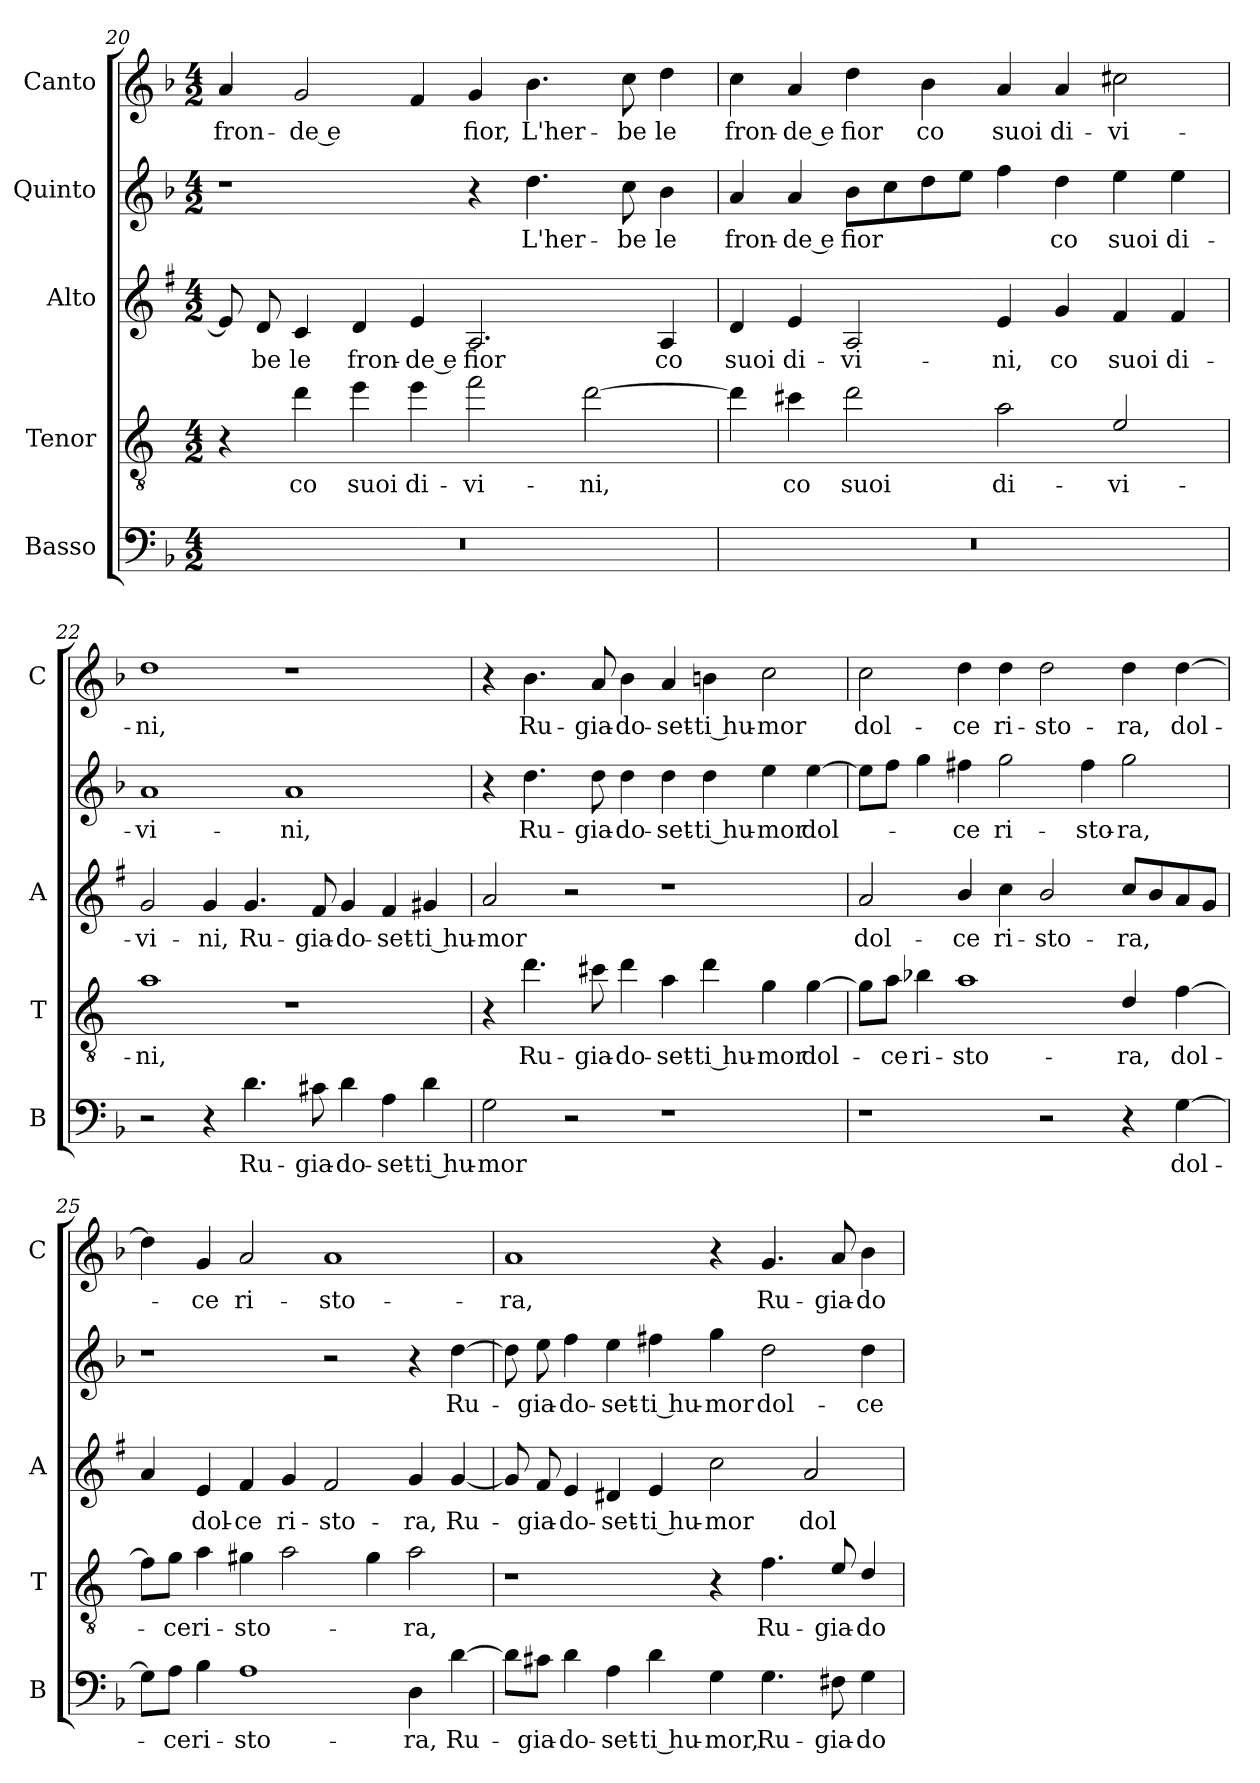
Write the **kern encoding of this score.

**kern	**text	**kern	**text	**kern	**text	**kern	**text	**kern	**text
*part5	*part5	*part4	*part4	*part3	*part3	*part2	*part2	*part1	*part1
*staff5	*staff5	*staff4	*staff4	*staff3	*staff3	*staff2	*staff2	*staff1	*staff1
*I"Basso	*	*I"Tenor	*	*I"Alto	*	*I"Quinto	*	*I"Canto	*
*I'B	*	*I'T	*	*I'A	*	*	*	*I'C	*
!!LO:LB:g=z
*clefF4	*	*clefGv2	*	*clefG2	*	*clefG2	*	*clefG2	*
*	*	*ITrd4c7	*	*ITrd1c2	*	*	*	*	*
*k[b-]	*	*k[b-]	*	*k[b-]	*	*k[b-]	*	*k[b-]	*
*F:	*	*F:	*	*F:	*	*F:	*	*F:	*
*M4/2	*	*M4/2	*	*M4/2	*	*M4/2	*	*M4/2	*
=20	=20	=20	=20	=20	=20	=20	=20	=20	=20
!	!	!	!	!	!	!	!	!	!LO:LY:b
0r	.	4r	.	8d/]	.	1r	.	4a/	fron-
!	!	!	!	!	!LO:LY:b	!	!	!	!
.	.	.	.	8c/	-be	.	.	.	.
!	!	!	!LO:LY:b	!	!LO:LY:b	!	!	!	!LO:LY:b
.	.	4g\	co	4B-/	le	.	.	2g/	-de e
!	!	!	!LO:LY:b	!	!LO:LY:b	!	!	!	!
.	.	4a\	suoi	4c/	fron-	.	.	.	.
!	!	!	!LO:LY:b	!	!LO:LY:b	!	!	!	!
.	.	4a\	di-	4d/	-de e	.	.	4f/	.
!	!	!	!LO:LY:b	!	!LO:LY:b	!	!	!	!LO:LY:b
.	.	2b-\	-vi-	2.G/	fior	4r	.	4g/	fior,
!	!	!	!	!	!	!	!LO:LY:b	!	!LO:LY:b
.	.	.	.	.	.	4.dd\	L'her-	4.b-\	L'her-
!	!	!	!LO:LY:b	!	!	!	!	!	!
.	.	[2g\	-ni,	.	.	.	.	.	.
!	!	!	!	!	!	!	!LO:LY:b	!	!LO:LY:b
.	.	.	.	.	.	8cc\	-be	8cc\	-be
!	!	!	!	!	!LO:LY:b	!	!LO:LY:b	!	!LO:LY:b
.	.	.	.	4G/	co	4b-\	le	4dd\	le
=21	=21	=21	=21	=21	=21	=21	=21	=21	=21
!	!	!	!	!	!LO:LY:b	!	!LO:LY:b	!	!LO:LY:b
0r	.	4g\]	.	4c/	suoi	4a/	fron-	4cc\	fron-
!	!	!	!LO:LY:b	!	!LO:LY:b	!	!LO:LY:b	!	!LO:LY:b
.	.	4f#X\	co	4d/	di-	4a/	-de e	4a/	-de e
!	!	!	!LO:LY:b	!	!LO:LY:b	!	!LO:LY:b	!	!LO:LY:b
.	.	2g\	suoi	2G/	-vi-	8b-\L	fior	4dd\	fior
.	.	.	.	.	.	8cc\	.	.	.
!	!	!	!	!	!	!	!	!	!LO:LY:b
.	.	.	.	.	.	8dd\	.	4b-\	co
.	.	.	.	.	.	8ee\J	.	.	.
!	!	!	!LO:LY:b	!	!LO:LY:b	!	!	!	!LO:LY:b
.	.	2d\	di-	4d/	-ni,	4ff\	.	4a/	suoi
!	!	!	!	!	!LO:LY:b	!	!LO:LY:b	!	!LO:LY:b
.	.	.	.	4f/	co	4dd\	co	4a/	di-
!	!	!	!LO:LY:b	!	!LO:LY:b	!	!LO:LY:b	!	!LO:LY:b
.	.	2A/	-vi-	4e/	suoi	4ee\	suoi	2cc#X\	-vi-
!	!	!	!	!	!LO:LY:b	!	!LO:LY:b	!	!
.	.	.	.	4e/	di-	4ee\	di-	.	.
=22	=22	=22	=22	=22	=22	=22	=22	=22	=22
!	!	!	!LO:LY:b	!	!LO:LY:b	!	!LO:LY:b	!	!LO:LY:b
2r	.	1d	-ni,	2f/	-vi-	1a	-vi-	1dd	-ni,
!	!	!	!	!	!LO:LY:b	!	!	!	!
4r	.	.	.	4f/	-ni,	.	.	.	.
!	!LO:LY:b	!	!	!	!LO:LY:b	!	!	!	!
4.d\	Ru-	.	.	4.f/	Ru-	.	.	.	.
!	!	!	!	!	!	!	!LO:LY:b	!	!
.	.	1r	.	.	.	1a	-ni,	1r	.
!	!LO:LY:b	!	!	!	!LO:LY:b	!	!	!	!
8c#X\	-gia-	.	.	8e/	-gia-	.	.	.	.
!	!LO:LY:b	!	!	!	!LO:LY:b	!	!	!	!
4d\	-do-	.	.	4f/	-do-	.	.	.	.
!	!LO:LY:b	!	!	!	!LO:LY:b	!	!	!	!
4A\	-set-	.	.	4e/	-set-	.	.	.	.
!	!LO:LY:b	!	!	!	!LO:LY:b	!	!	!	!
4d\	-ti hu-	.	.	4f#X/	-ti hu-	.	.	.	.
=23	=23	=23	=23	=23	=23	=23	=23	=23	=23
!	!LO:LY:b	!	!	!	!LO:LY:b	!	!	!	!
2G\	-mor	4r	.	2g/	-mor	4r	.	4r	.
!	!	!	!LO:LY:b	!	!	!	!LO:LY:b	!	!LO:LY:b
.	.	4.g\	Ru-	.	.	4.dd\	Ru-	4.b-\	Ru-
2r	.	.	.	2r	.	.	.	.	.
!	!	!	!LO:LY:b	!	!	!	!LO:LY:b	!	!LO:LY:b
.	.	8f#X\	-gia-	.	.	8dd\	-gia-	8a/	-gia-
!	!	!	!LO:LY:b	!	!	!	!LO:LY:b	!	!LO:LY:b
.	.	4g\	-do-	.	.	4dd\	-do-	4b-\	-do-
!	!	!	!LO:LY:b	!	!	!	!LO:LY:b	!	!LO:LY:b
1r	.	4d\	-set-	1r	.	4dd\	-set-	4a/	-set-
!	!	!	!LO:LY:b	!	!	!	!LO:LY:b	!	!LO:LY:b
.	.	4g\	-ti hu-	.	.	4dd\	-ti hu-	4bn\	-ti hu-
!	!	!	!LO:LY:b	!	!	!	!LO:LY:b	!	!LO:LY:b
.	.	4c\	-mor	.	.	4ee\	-mor	2cc\	-mor
!	!	!	!LO:LY:b	!	!	!	!LO:LY:b	!	!
.	.	[4c\	dol-	.	.	[4ee\	dol-	.	.
!!LO:PB:g=z
=24	=24	=24	=24	=24	=24	=24	=24	=24	=24
!	!	!	!	!	!LO:LY:b	!	!	!	!LO:LY:b
1r	.	8c\L]	.	2g/	dol-	8ee\L]	.	2cc\	dol-
!	!	!	!LO:LY:b	!	!	!	!	!	!
.	.	8d\J	-ce	.	.	8ff\J	.	.	.
!	!	!	!LO:LY:b	!	!	!	!	!	!
.	.	4e-X\	ri-	.	.	4gg\	.	.	.
!	!	!	!LO:LY:b	!	!LO:LY:b	!	!LO:LY:b	!	!LO:LY:b
.	.	1d	-sto-	4a/	-ce	4ff#X\	-ce	4dd\	-ce
!	!	!	!	!	!LO:LY:b	!	!LO:LY:b	!	!LO:LY:b
.	.	.	.	4b-\	ri-	2gg\	ri-	4dd\	ri-
!	!	!	!	!	!LO:LY:b	!	!	!	!LO:LY:b
2r	.	.	.	2a/	-sto-	.	.	2dd\	-sto-
!	!	!	!	!	!	!	!LO:LY:b	!	!
.	.	.	.	.	.	4ff#\	-sto-	.	.
!	!	!	!LO:LY:b	!	!LO:LY:b	!	!LO:LY:b	!	!LO:LY:b
4r	.	4G/	-ra,	8b-/L	-ra,	2gg\	-ra,	4dd\	-ra,
.	.	.	.	8a/	.	.	.	.	.
!	!LO:LY:b	!	!LO:LY:b	!	!	!	!	!	!LO:LY:b
[4G\	dol-	[4B-\	dol-	8g/	.	.	.	[4dd\	dol-
.	.	.	.	8f/J	.	.	.	.	.
=25	=25	=25	=25	=25	=25	=25	=25	=25	=25
8G\L]	.	8B-\L]	.	4g/	.	1r	.	4dd\]	.
!	!LO:LY:b	!	!LO:LY:b	!	!	!	!	!	!
8A\J	-ce	8c\J	-ce	.	.	.	.	.	.
!	!LO:LY:b	!	!LO:LY:b	!	!LO:LY:b	!	!	!	!LO:LY:b
4B-\	ri-	4d\	ri-	4d/	dol-	.	.	4g/	-ce
!	!LO:LY:b	!	!LO:LY:b	!	!LO:LY:b	!	!	!	!LO:LY:b
1A	-sto-	4c#X\	-sto-	4e/	-ce	.	.	2a/	ri-
!	!	!	!	!	!LO:LY:b	!	!	!	!
.	.	2d\	.	4f/	ri-	.	.	.	.
!	!	!	!	!	!LO:LY:b	!	!	!	!LO:LY:b
.	.	.	.	2e/	-sto-	2r	.	1a	-sto-
.	.	4c#\	.	.	.	.	.	.	.
!	!LO:LY:b	!	!LO:LY:b	!	!LO:LY:b	!	!	!	!
4D\	-ra,	2d\	-ra,	4f/	-ra,	4r	.	.	.
!	!LO:LY:b	!	!	!	!LO:LY:b	!	!LO:LY:b	!	!
[4d\	Ru-	.	.	[4f/	Ru-	[4dd\	Ru-	.	.
=26	=26	=26	=26	=26	=26	=26	=26	=26	=26
!	!	!	!	!	!	!	!	!	!LO:LY:b
8d\L]	.	1r	.	8f/]	.	8dd\]	.	1a	-ra,
!	!LO:LY:b	!	!	!	!LO:LY:b	!	!LO:LY:b	!	!
8c#X\J	-gia-	.	.	8e/	-gia-	8ee\	-gia-	.	.
!	!LO:LY:b	!	!	!	!LO:LY:b	!	!LO:LY:b	!	!
4d\	-do-	.	.	4d/	-do-	4ff\	-do-	.	.
!	!LO:LY:b	!	!	!	!LO:LY:b	!	!LO:LY:b	!	!
4A\	-set-	.	.	4c#X/	-set-	4ee\	-set-	.	.
!	!LO:LY:b	!	!	!	!LO:LY:b	!	!LO:LY:b	!	!
4d\	-ti hu-	.	.	4d/	-ti hu-	4ff#X\	-ti hu-	.	.
!	!LO:LY:b	!	!	!	!LO:LY:b	!	!LO:LY:b	!	!
4G\	-mor,	4r	.	2b-\	-mor	4gg\	-mor	4r	.
!	!LO:LY:b	!	!LO:LY:b	!	!	!	!LO:LY:b	!	!LO:LY:b
4.G\	Ru-	4.B-\	Ru-	.	.	2dd\	dol-	4.g/	Ru-
!	!	!	!	!	!LO:LY:b	!	!	!	!
.	.	.	.	2g/	dol-	.	.	.	.
!	!LO:LY:b	!	!LO:LY:b	!	!	!	!	!	!LO:LY:b
8F#X\	-gia-	8A/	-gia-	.	.	.	.	8a/	-gia-
!	!LO:LY:b	!	!LO:LY:b	!	!	!	!LO:LY:b	!	!LO:LY:b
4G\	-do-	4G/	-do-	.	.	4dd\	-ce	4b-\	-do-
=	=	=	=	=	=	=	=	=	=
*-	*-	*-	*-	*-	*-	*-	*-	*-	*-
